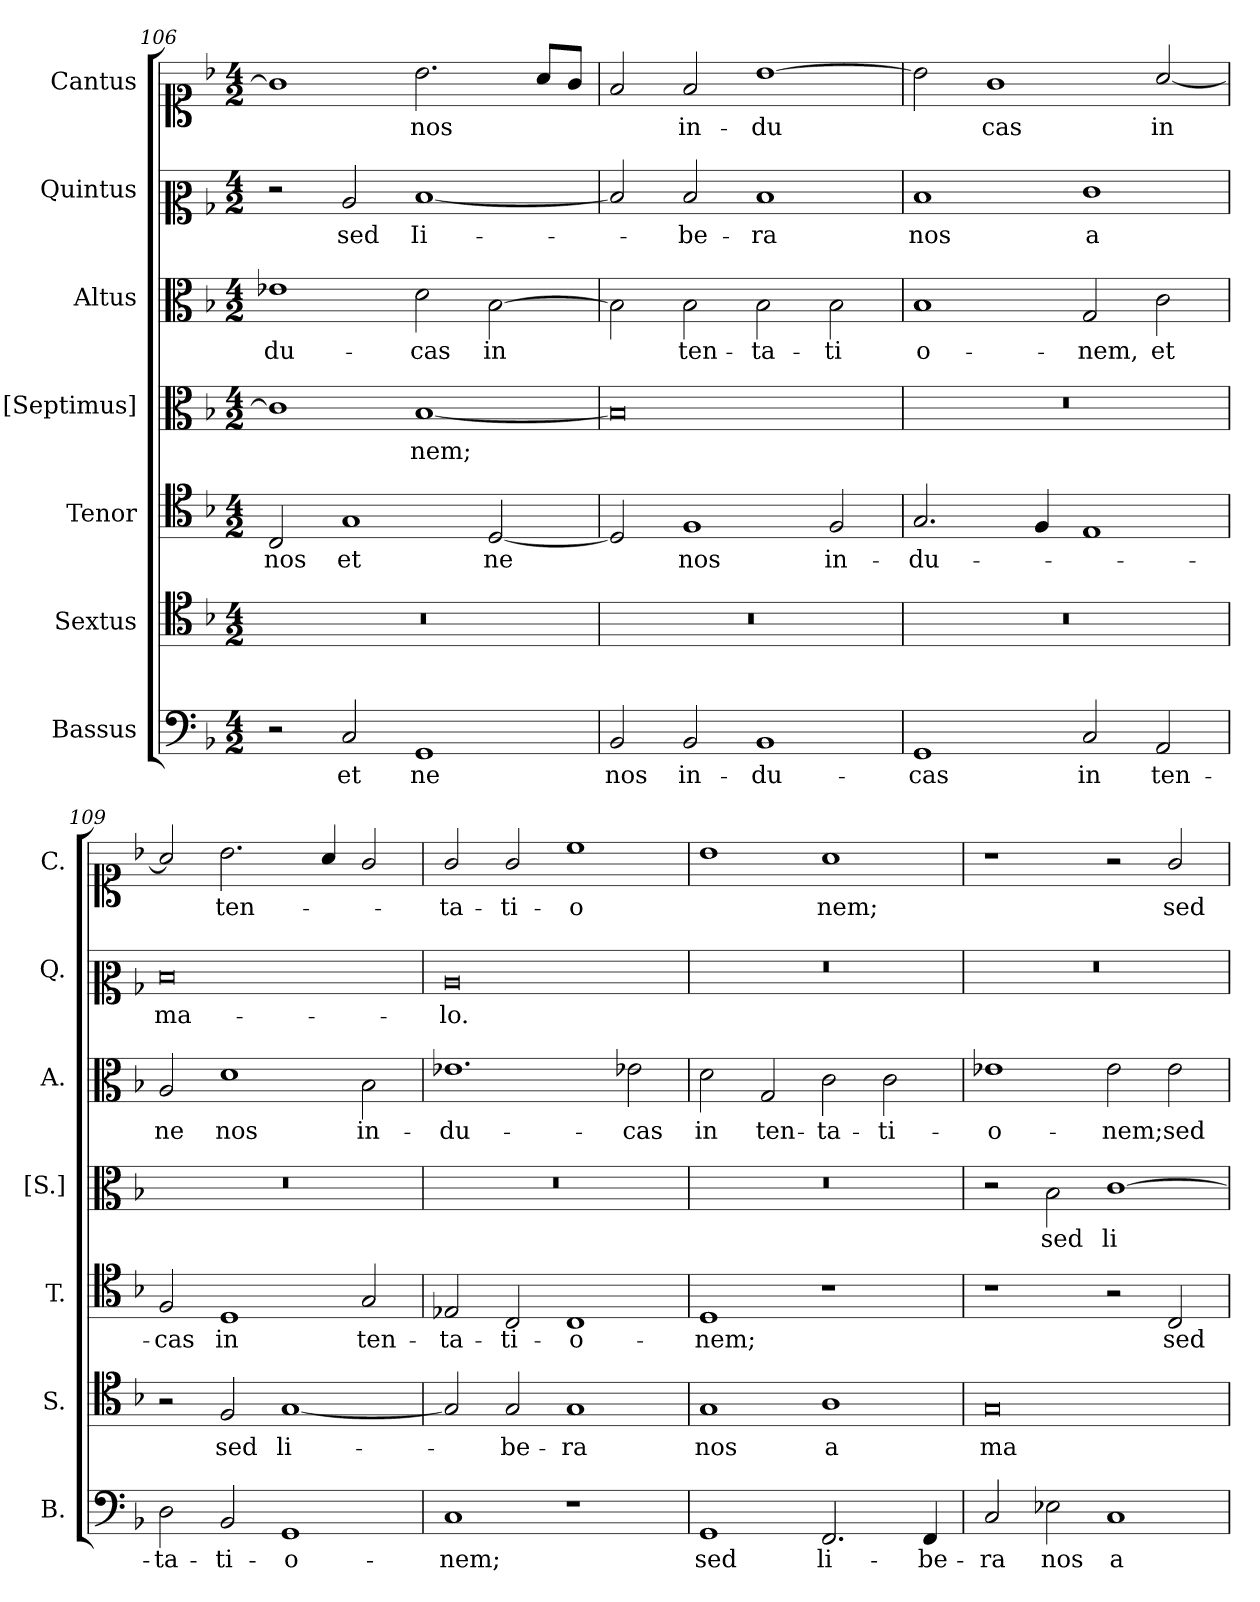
**kern	**text	**kern	**text	**kern	**text	**kern	**text	**kern	**text	**kern	**text	**kern	**text
*part7	*part7	*part6	*part6	*part5	*part5	*part4	*part4	*part3	*part3	*part2	*part2	*part1	*part1
*staff7	*staff7	*staff6	*staff6	*staff5	*staff5	*staff4	*staff4	*staff3	*staff3	*staff2	*staff2	*staff1	*staff1
*I"Bassus	*	*I"Sextus	*	*I"Tenor	*	*I"[Septimus]	*	*I"Altus	*	*I"Quintus	*	*I"Cantus	*
*I'B.	*	*I'S.	*	*I'T.	*	*I'[S.]	*	*I'A.	*	*I'Q.	*	*I'C.	*
*clefF4	*	*clefC4	*	*clefC4	*	*clefC3	*	*clefC3	*	*clefC2	*	*clefC1	*
*k[b-]	*	*k[b-]	*	*k[b-]	*	*k[b-]	*	*k[b-]	*	*k[b-]	*	*k[b-]	*
*M4/2	*	*M4/2	*	*M4/2	*	*M4/2	*	*M4/2	*	*M4/2	*	*M4/2	*
=106	=106	=106	=106	=106	=106	=106	=106	=106	=106	=106	=106	=106	=106
!	!	!	!	!	!LO:LY:b	!	!	!	!LO:LY:b	!	!	!	!
2r	.	0r	.	2C/	nos	1c]	.	1e-X	-du-	2r	.	1g]	.
!	!LO:LY:b	!	!	!	!LO:LY:b	!	!	!	!	!	!LO:LY:b	!	!
2C/	et	.	.	1G	et	.	.	.	.	2c/	sed	.	.
!	!LO:LY:b	!	!	!	!	!	!LO:LY:b	!	!LO:LY:b	!	!LO:LY:b	!	!LO:LY:b
1GG	ne	.	.	.	.	[1B-	nem;	2d\	-cas	[1d	Ii-	2.b-\	nos
!	!	!	!	!	!LO:LY:b	!	!	!	!LO:LY:b	!	!	!	!
.	.	.	.	[2D/	ne	.	.	[2B-\	in	.	.	.	.
.	.	.	.	.	.	.	.	.	.	.	.	8a/L	.
.	.	.	.	.	.	.	.	.	.	.	.	8g/J	.
=107	=107	=107	=107	=107	=107	=107	=107	=107	=107	=107	=107	=107	=107
!	!LO:LY:b	!	!	!	!	!	!	!	!	!	!	!	!
2BB-/	nos	0r	.	2D/]	.	0B-]	.	2B-\]	.	2d/]	.	2f/	.
!	!LO:LY:b	!	!	!	!LO:LY:b	!	!	!	!LO:LY:b	!	!LO:LY:b	!	!LO:LY:b
2BB-/	in-	.	.	1F	nos	.	.	2B-\	ten-	2d/	-be-	2f/	in-
!	!LO:LY:b	!	!	!	!	!	!	!	!LO:LY:b	!	!LO:LY:b	!	!LO:LY:b
1BB-	-du-	.	.	.	.	.	.	2B-\	-ta-	1d	-ra	[1b-	-du
!	!	!	!	!	!LO:LY:b	!	!	!	!LO:LY:b	!	!	!	!
.	.	.	.	2F/	in-	.	.	2B-\	-ti	.	.	.	.
=108	=108	=108	=108	=108	=108	=108	=108	=108	=108	=108	=108	=108	=108
!	!LO:LY:b	!	!	!	!LO:LY:b	!	!	!	!LO:LY:b	!	!LO:LY:b	!	!
1GG	-cas	0r	.	2.G/	-du-	0r	.	1B-	o-	1d	nos	2b-\]	.
!	!	!	!	!	!	!	!	!	!	!	!	!	!LO:LY:b
.	.	.	.	.	.	.	.	.	.	.	.	1g	cas
.	.	.	.	4F/	.	.	.	.	.	.	.	.	.
!	!LO:LY:b	!	!	!	!	!	!	!	!LO:LY:b	!	!LO:LY:b	!	!
2C/	in	.	.	1E	.	.	.	2G/	-nem,	1e	a	.	.
!	!LO:LY:b	!	!	!	!	!	!	!	!LO:LY:b	!	!	!	!LO:LY:b
2AA/	ten-	.	.	.	.	.	.	2c\	et	.	.	[2a/	in
=109	=109	=109	=109	=109	=109	=109	=109	=109	=109	=109	=109	=109	=109
!	!LO:LY:b	!	!	!	!LO:LY:b	!	!	!	!LO:LY:b	!	!LO:LY:b	!	!
2D\	-ta-	2r	.	2F/	-cas	0r	.	2A/	ne	0d	ma-	2a/]	.
!	!LO:LY:b	!	!LO:LY:b	!	!LO:LY:b	!	!	!	!LO:LY:b	!	!	!	!LO:LY:b
2BB-/	-ti-	2F/	sed	1D	in	.	.	1d	nos	.	.	2.b-\	ten-
!	!LO:LY:b	!	!LO:LY:b	!	!	!	!	!	!	!	!	!	!
1GG	-o-	[1G	li-	.	.	.	.	.	.	.	.	.	.
.	.	.	.	.	.	.	.	.	.	.	.	4a/	.
!	!	!	!	!	!LO:LY:b	!	!	!	!LO:LY:b	!	!	!	!
.	.	.	.	2G/	ten-	.	.	2B-\	in-	.	.	2g/	.
=110	=110	=110	=110	=110	=110	=110	=110	=110	=110	=110	=110	=110	=110
!	!LO:LY:b	!	!	!	!LO:LY:b	!	!	!	!LO:LY:b	!	!LO:LY:b	!	!LO:LY:b
1C	-nem;	2G/]	.	2E-X/	-ta-	0r	.	1.e-X	-du-	0c	-lo.	2g/	-ta-
!	!	!	!LO:LY:b	!	!LO:LY:b	!	!	!	!	!	!	!	!LO:LY:b
.	.	2G/	-be-	2C/	-ti-	.	.	.	.	.	.	2g/	-ti-
!	!	!	!LO:LY:b	!	!LO:LY:b	!	!	!	!	!	!	!	!LO:LY:b
1r	.	1G	-ra	1C	-o-	.	.	.	.	.	.	1cc	-o
!	!	!	!	!	!	!	!	!	!LO:LY:b	!	!	!	!
.	.	.	.	.	.	.	.	2e-X\	-cas	.	.	.	.
!!LO:PB:g=z
=111	=111	=111	=111	=111	=111	=111	=111	=111	=111	=111	=111	=111	=111
!	!LO:LY:b	!	!LO:LY:b	!	!LO:LY:b	!	!	!	!LO:LY:b	!	!	!	!
1GG	sed	1G	nos	1D	-nem;	0r	.	2d\	in	0r	.	1b-	.
!	!	!	!	!	!	!	!	!	!LO:LY:b	!	!	!	!
.	.	.	.	.	.	.	.	2G/	ten-	.	.	.	.
!	!LO:LY:b	!	!LO:LY:b	!	!	!	!	!	!LO:LY:b	!	!	!	!LO:LY:b
2.FF/	li-	1A	a	1r	.	.	.	2c\	-ta-	.	.	1a	nem;
!	!	!	!	!	!	!	!	!	!LO:LY:b	!	!	!	!
.	.	.	.	.	.	.	.	2c\	-ti-	.	.	.	.
!	!LO:LY:b	!	!	!	!	!	!	!	!	!	!	!	!
4FF/	be-	.	.	.	.	.	.	.	.	.	.	.	.
=112	=112	=112	=112	=112	=112	=112	=112	=112	=112	=112	=112	=112	=112
!	!LO:LY:b	!	!LO:LY:b	!	!	!	!	!	!LO:LY:b	!	!	!	!
2C/	-ra	0G	ma-	1r	.	2r	.	1e-X	-o-	0r	.	1r	.
!	!LO:LY:b	!	!	!	!	!	!LO:LY:b	!	!	!	!	!	!
2E-X\	nos	.	.	.	.	2B-\	sed	.	.	.	.	.	.
!	!LO:LY:b	!	!	!	!	!	!LO:LY:b	!	!LO:LY:b	!	!	!	!
1C	a	.	.	2r	.	[1c	li-	2e-\	-nem;	.	.	2r	.
!	!	!	!	!	!LO:LY:b	!	!	!	!LO:LY:b	!	!	!	!LO:LY:b
.	.	.	.	2C/	sed	.	.	2e-\	sed	.	.	2g/	sed
=	=	=	=	=	=	=	=	=	=	=	=	=	=
*-	*-	*-	*-	*-	*-	*-	*-	*-	*-	*-	*-	*-	*-
